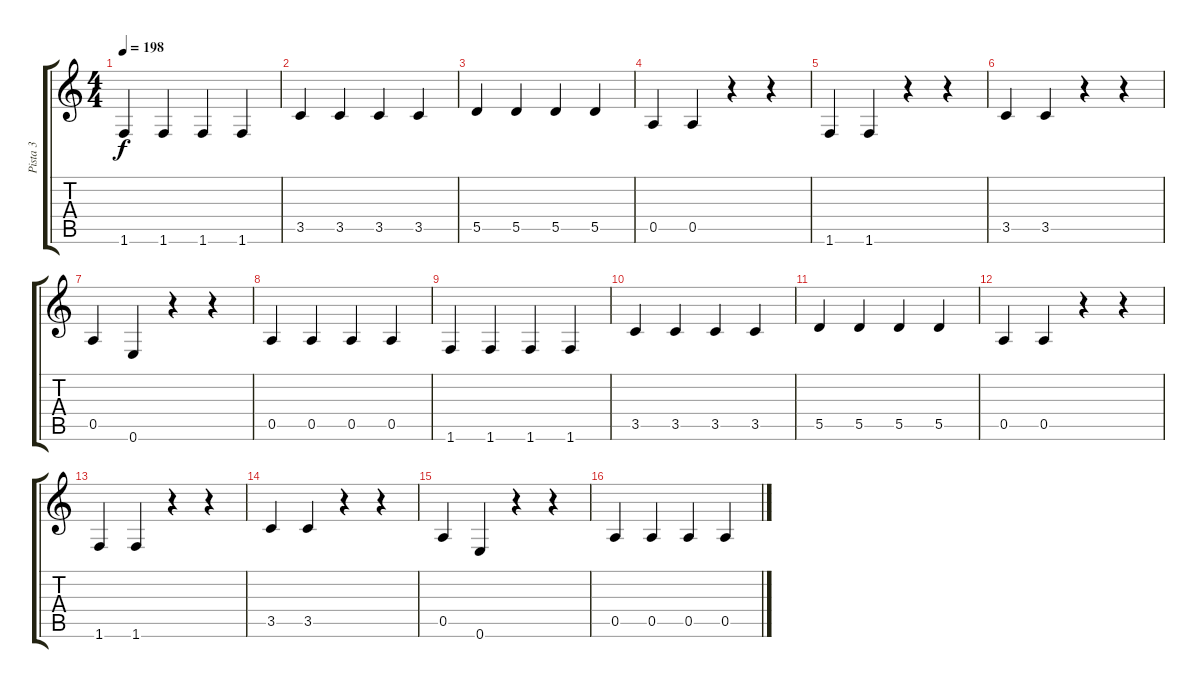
\track ("Pista 3" "Pista 3") {instrument electricbasspick}
\staff {score tabs}
\tuning (E4 B3 G3 D3 A2 E2) {hide}
\ts (4 4)
\tempo 198
\clef g2
\ks c
1.6.4{dy f} 1.6.4 1.6.4 1.6.4 |
3.5.4 3.5.4 3.5.4 3.5.4 |
5.5.4 5.5.4 5.5.4 5.5.4 |
0.5.4 0.5.4 r.4 r.4 |
1.6.4 1.6.4 r.4 r.4 |
3.5.4 3.5.4 r.4 r.4 |
0.5.4 0.6.4 r.4 r.4 |
0.5.4 0.5.4 0.5.4 0.5.4 |
1.6.4 1.6.4 1.6.4 1.6.4 |
3.5.4 3.5.4 3.5.4 3.5.4 |
5.5.4 5.5.4 5.5.4 5.5.4 |
0.5.4 0.5.4 r.4 r.4 |
1.6.4 1.6.4 r.4 r.4 |
3.5.4 3.5.4 r.4 r.4 |
0.5.4 0.6.4 r.4 r.4 |
0.5.4 0.5.4 0.5.4 0.5.4
